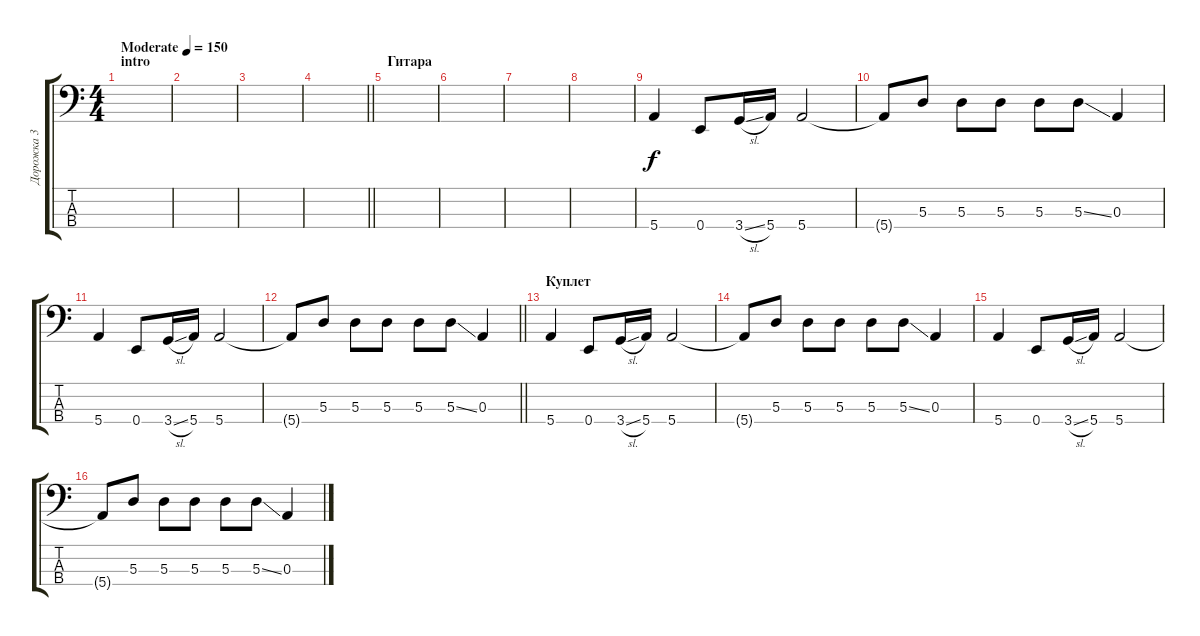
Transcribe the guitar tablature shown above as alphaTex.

\track ("Дорожка 3" "Дорожка 3") {instrument electricbassfinger}
\staff {score tabs}
\tuning (G2 D2 A1 E1) {hide}
\ts (4 4)
\section ("" "intro")
\tempo (150 "Moderate")
\clef f4
\ks c
|
|
|
\barLineRight lightlight
|
\section ("" "Гитара")
|
|
|
|
5.4.4 0.4.8 3.4{sl}.16 5.4.16 5.4.2 |
5.4{t}.8 5.3.8 5.3.8 5.3.8 5.3.8 5.3{ss}.8 0.3.4 |
5.4.4 0.4.8 3.4{sl}.16 5.4.16 5.4.2 |
\barLineRight lightlight
5.4{t}.8 5.3.8 5.3.8 5.3.8 5.3.8 5.3{ss}.8 0.3.4 |
\section ("" "Куплет")
5.4.4 0.4.8 3.4{sl}.16 5.4.16 5.4.2 |
5.4{t}.8 5.3.8 5.3.8 5.3.8 5.3.8 5.3{ss}.8 0.3.4 |
5.4.4 0.4.8 3.4{sl}.16 5.4.16 5.4.2 |
5.4{t}.8 5.3.8 5.3.8 5.3.8 5.3.8 5.3{ss}.8 0.3.4
